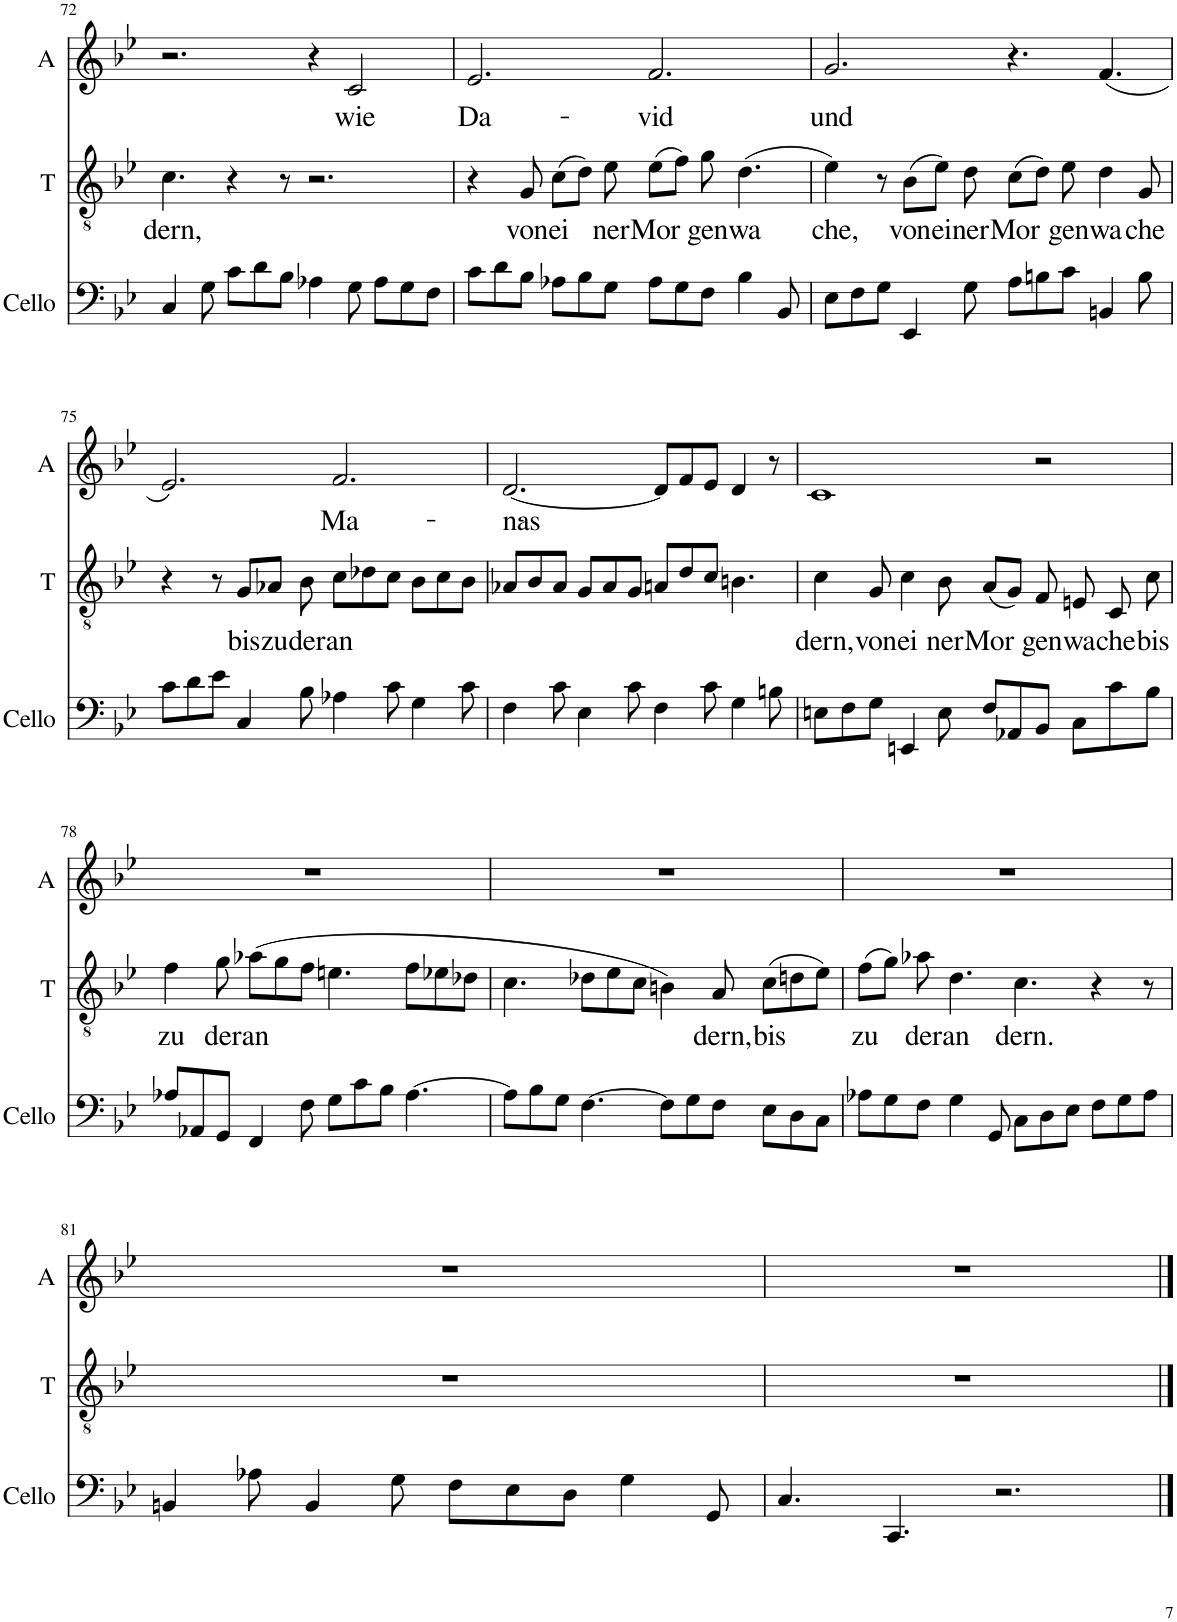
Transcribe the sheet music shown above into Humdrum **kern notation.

**kern	**kern	**text	**kern	**text
*part3	*part2	*part2	*part1	*part1
*staff3	*staff2	*staff2	*staff1	*staff1
*I"Cello	*I"T	*	*I"A	*
*I'Cello	*I'T	*	*I'A	*
!!LO:PB:g=z
*clefF4	*clefGv2	*	*clefG2	*
*k[b-e-]	*k[b-e-]	*	*k[b-e-]	*
*M12/8	*M12/8	*	*M12/8	*
=72	=72	=72	=72	=72
!	!	!LO:LY:b	!	!
4C/	4.c\	dern,	2.r	.
8G\	.	.	.	.
8c\L	4r	.	.	.
8d\	.	.	.	.
8B-\J	8r	.	.	.
4A-X\	2.r	.	4r	.
!	!	!	!	!LO:LY:b
8G\	.	.	2c/	wie
8A-\L	.	.	.	.
8G\	.	.	.	.
8F\J	.	.	.	.
=73	=73	=73	=73	=73
!	!	!	!	!LO:LY:b
8c\L	4r	.	2.e-/	Da-
8d\	.	.	.	.
!	!	!LO:LY:b	!	!
8B-\J	8G/	von	.	.
!	!	!LO:LY:b	!	!
8A-X\L	(8c\L	ei	.	.
8B-\	8d\J)	.	.	.
!	!	!LO:LY:b	!	!
8G\J	8e-\	ner	.	.
!	!	!LO:LY:b	!	!LO:LY:b
8A-\L	(8e-\L	Mor	2.f/	-vid
8G\	8f\J)	.	.	.
!	!	!LO:LY:b	!	!
8F\J	8g\	gen	.	.
!	!	!LO:LY:b	!	!
4B-\	(4.d\	wa	.	.
8BB-/	.	.	.	.
=74	=74	=74	=74	=74
!	!	!LO:LY:b	!	!LO:LY:b
8E-\L	4e-\)	che,	2.g/	und
8F\	.	.	.	.
8G\J	8r	.	.	.
!	!	!LO:LY:b	!	!
4EE-/	(8B-\L	von	.	.
!	!	!LO:LY:b	!	!
.	8e-\J)	ei	.	.
!	!	!LO:LY:b	!	!
8G\	8d\	ner	.	.
!	!	!LO:LY:b	!	!
8A\L	(8c\L	Mor	4.r	.
8Bn\	8d\J)	.	.	.
!	!	!LO:LY:b	!	!
8c\J	8e-\	gen	.	.
!	!	!LO:LY:b	!	!
4BBn/	4d\	wa	(4.f/	.
!	!	!LO:LY:b	!	!
8B\	8G/	che	.	.
!!LO:LB:g=z
=75	=75	=75	=75	=75
8c\L	4r	.	2.e-/)	.
8d\	.	.	.	.
8e-\J	8r	.	.	.
!	!	!LO:LY:b	!	!
4C/	8G/L	bis	.	.
!	!	!LO:LY:b	!	!
.	8A-X/J	zu	.	.
!	!	!LO:LY:b	!	!
8B-\	8B-\	der	.	.
!	!	!LO:LY:b	!	!LO:LY:b
4A-X\	8c\L	an	2.f/	Ma-
.	8d-X\	.	.	.
8c\	8c\J	.	.	.
4G\	8B-\L	.	.	.
.	8c\	.	.	.
8c\	8B-\J	.	.	.
=76	=76	=76	=76	=76
!	!	!	!	!LO:LY:b
4F\	8A-X/L	.	[2.d/	-nas-
.	8B-/	.	.	.
8c\	8A-/J	.	.	.
4E-\	8G/L	.	.	.
.	8A-/	.	.	.
8c\	8G/J	.	.	.
4F\	8An/L	.	8d/L]	.
.	8d/	.	8f/	.
8c\	8c/J	.	8e-/J	.
4G\	4.Bn\	.	4d/	.
8Bn\	.	.	8r	.
=77	=77	=77	=77	=77
!	!	!LO:LY:b	!	!
8En\L	4c\	dern,	1c	.
8F\	.	.	.	.
!	!	!LO:LY:b	!	!
8G\J	8G/	von	.	.
!	!	!LO:LY:b	!	!
4EEn/	4c\	ei	.	.
!	!	!LO:LY:b	!	!
8E\	8B-\	ner	.	.
!	!	!LO:LY:b	!	!
8F/L	(8A/L	Mor	.	.
8AA-X/	8G/J)	.	.	.
!	!	!LO:LY:b	!	!
8BB-/J	8F/	gen	2r	.
!	!	!LO:LY:b	!	!
8C\L	8En/	wa	.	.
!	!	!LO:LY:b	!	!
8c\	8C/	che	.	.
!	!	!LO:LY:b	!	!
8B-\J	8c\	bis	.	.
!!LO:LB:g=z
=78	=78	=78	=78	=78
!	!	!LO:LY:b	!	!
8A-X/L	4f\	zu	1.r	.
8AA-X/	.	.	.	.
!	!	!LO:LY:b	!	!
8GG/J	8g\	der	.	.
!	!	!LO:LY:b	!	!
4FF/	(8a-X\L	an	.	.
.	8g\	.	.	.
8F\	8f\J	.	.	.
8G\L	4.en\	.	.	.
8c\	.	.	.	.
8B-\J	.	.	.	.
[4.A-\	8f\L	.	.	.
.	8e-X\	.	.	.
.	8d-X\J	.	.	.
=79	=79	=79	=79	=79
8A-\L]	4.c\	.	1.r	.
8B-\	.	.	.	.
8G\J	.	.	.	.
[4.F\	8d-X\L	.	.	.
.	8e-\	.	.	.
.	8c\J	.	.	.
8F\L]	4Bn\)	.	.	.
8G\	.	.	.	.
!	!	!LO:LY:b	!	!
8F\J	8A/	dern,	.	.
!	!	!LO:LY:b	!	!
8E-\L	(8c\L	bis	.	.
8D\	8dn\	.	.	.
8C\J	8e-\J)	.	.	.
=80	=80	=80	=80	=80
!	!	!LO:LY:b	!	!
8A-X\L	(8f\L	zu	1.r	.
8G\	8g\J)	.	.	.
!	!	!LO:LY:b	!	!
8F\J	8a-X\	der	.	.
!	!	!LO:LY:b	!	!
4G\	4.d\	an	.	.
8GG/	.	.	.	.
!	!	!LO:LY:b	!	!
8C\L	4.c\	dern.	.	.
8D\	.	.	.	.
8E-\J	.	.	.	.
8F\L	4r	.	.	.
8G\	.	.	.	.
8A-\J	8r	.	.	.
!!LO:LB:g=z
=81	=81	=81	=81	=81
4BBn/	1.r	.	1.r	.
8A-X\	.	.	.	.
4BB/	.	.	.	.
8G\	.	.	.	.
8F\L	.	.	.	.
8E-\	.	.	.	.
8D\J	.	.	.	.
4G\	.	.	.	.
8GG/	.	.	.	.
=82	=82	=82	=82	=82
4.C/	1.r	.	1.r	.
4.CC/	.	.	.	.
2.r	.	.	.	.
==	==	==	==	==
*-	*-	*-	*-	*-
